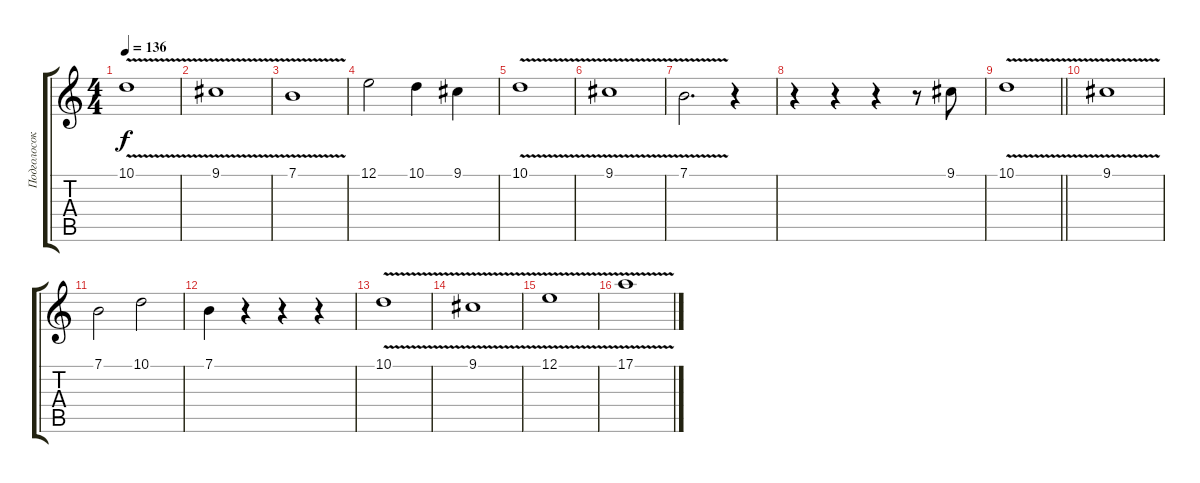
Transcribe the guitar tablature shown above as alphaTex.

\track ("Подголосок" "Подголосок") {instrument flute}
\staff {score tabs}
\tuning (E4 B3 G3 D3 A2 E2) {hide}
\ts (4 4)
\tempo 136
\clef g2
\ks c
10.1{v}.1{dy f} |
9.1{v}.1 |
7.1{v}.1 |
12.1.2 10.1.4 9.1.4 |
10.1{v}.1 |
9.1{v}.1 |
7.1{v}.2{d} r.4 |
r.4 r.4 r.4 r.8 9.1.8 |
\barLineRight lightlight
10.1{v}.1 |
9.1{v}.1 |
7.1.2 10.1.2 |
7.1.4 r.4 r.4 r.4 |
10.1{v}.1 |
9.1{v}.1 |
12.1{v}.1 |
17.1{v}.1
